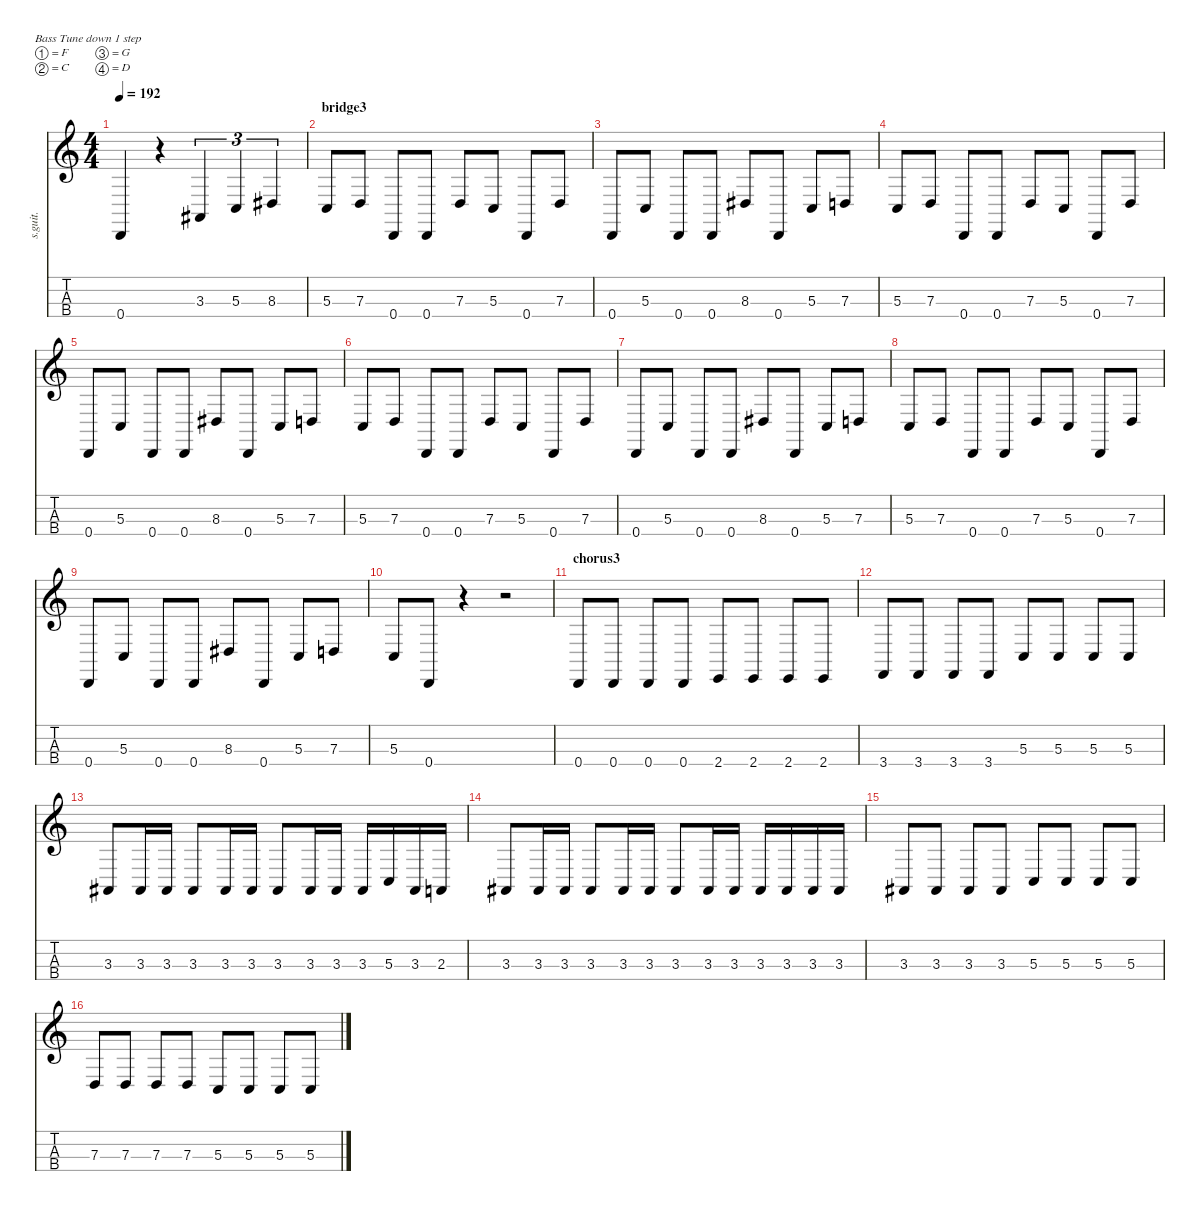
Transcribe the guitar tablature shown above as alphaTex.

\defaultSystemsLayout 4
\hideDynamics
\bracketExtendMode nobrackets
\track ("Henkka Blacksmith" "s.guit.") {instrument electricbasspick}
\staff {score tabs}
\tuning (F2 C2 G1 D1)
\ts (4 4)
\tempo 192
\clef g2
\ks c
0.4.4{lyrics (0 "") lyrics (1 "") lyrics (2 "") lyrics (3 "") lyrics (4 "") dy f} r.4 3.3{acc #}.4{tu (3 2) lyrics (0 "") lyrics (1 "") lyrics (2 "") lyrics (3 "") lyrics (4 "")} 5.3.4{tu (3 2) lyrics (0 "") lyrics (1 "") lyrics (2 "") lyrics (3 "") lyrics (4 "")} 8.3{acc #}.4{tu (3 2) lyrics (0 "") lyrics (1 "") lyrics (2 "") lyrics (3 "") lyrics (4 "")} |
\section ("" "bridge3")
5.3.8{lyrics (0 "") lyrics (1 "") lyrics (2 "") lyrics (3 "") lyrics (4 "")} 7.3.8{lyrics (0 "") lyrics (1 "") lyrics (2 "") lyrics (3 "") lyrics (4 "")} 0.4.8{lyrics (0 "") lyrics (1 "") lyrics (2 "") lyrics (3 "") lyrics (4 "")} 0.4.8{lyrics (0 "") lyrics (1 "") lyrics (2 "") lyrics (3 "") lyrics (4 "")} 7.3.8{lyrics (0 "") lyrics (1 "") lyrics (2 "") lyrics (3 "") lyrics (4 "")} 5.3.8{lyrics (0 "") lyrics (1 "") lyrics (2 "") lyrics (3 "") lyrics (4 "")} 0.4.8{lyrics (0 "") lyrics (1 "") lyrics (2 "") lyrics (3 "") lyrics (4 "")} 7.3.8{lyrics (0 "") lyrics (1 "") lyrics (2 "") lyrics (3 "") lyrics (4 "")} |
0.4.8{lyrics (0 "") lyrics (1 "") lyrics (2 "") lyrics (3 "") lyrics (4 "")} 5.3.8{lyrics (0 "") lyrics (1 "") lyrics (2 "") lyrics (3 "") lyrics (4 "")} 0.4.8{lyrics (0 "") lyrics (1 "") lyrics (2 "") lyrics (3 "") lyrics (4 "")} 0.4.8{lyrics (0 "") lyrics (1 "") lyrics (2 "") lyrics (3 "") lyrics (4 "")} 8.3{acc #}.8{lyrics (0 "") lyrics (1 "") lyrics (2 "") lyrics (3 "") lyrics (4 "")} 0.4.8{lyrics (0 "") lyrics (1 "") lyrics (2 "") lyrics (3 "") lyrics (4 "")} 5.3.8{lyrics (0 "") lyrics (1 "") lyrics (2 "") lyrics (3 "") lyrics (4 "")} 7.3.8{lyrics (0 "") lyrics (1 "") lyrics (2 "") lyrics (3 "") lyrics (4 "")} |
5.3.8{lyrics (0 "") lyrics (1 "") lyrics (2 "") lyrics (3 "") lyrics (4 "")} 7.3.8{lyrics (0 "") lyrics (1 "") lyrics (2 "") lyrics (3 "") lyrics (4 "")} 0.4.8{lyrics (0 "") lyrics (1 "") lyrics (2 "") lyrics (3 "") lyrics (4 "")} 0.4.8{lyrics (0 "") lyrics (1 "") lyrics (2 "") lyrics (3 "") lyrics (4 "")} 7.3.8{lyrics (0 "") lyrics (1 "") lyrics (2 "") lyrics (3 "") lyrics (4 "")} 5.3.8{lyrics (0 "") lyrics (1 "") lyrics (2 "") lyrics (3 "") lyrics (4 "")} 0.4.8{lyrics (0 "") lyrics (1 "") lyrics (2 "") lyrics (3 "") lyrics (4 "")} 7.3.8{lyrics (0 "") lyrics (1 "") lyrics (2 "") lyrics (3 "") lyrics (4 "")} |
0.4.8{lyrics (0 "") lyrics (1 "") lyrics (2 "") lyrics (3 "") lyrics (4 "")} 5.3.8{lyrics (0 "") lyrics (1 "") lyrics (2 "") lyrics (3 "") lyrics (4 "")} 0.4.8{lyrics (0 "") lyrics (1 "") lyrics (2 "") lyrics (3 "") lyrics (4 "")} 0.4.8{lyrics (0 "") lyrics (1 "") lyrics (2 "") lyrics (3 "") lyrics (4 "")} 8.3{acc #}.8{lyrics (0 "") lyrics (1 "") lyrics (2 "") lyrics (3 "") lyrics (4 "")} 0.4.8{lyrics (0 "") lyrics (1 "") lyrics (2 "") lyrics (3 "") lyrics (4 "")} 5.3.8{lyrics (0 "") lyrics (1 "") lyrics (2 "") lyrics (3 "") lyrics (4 "")} 7.3.8{lyrics (0 "") lyrics (1 "") lyrics (2 "") lyrics (3 "") lyrics (4 "")} |
5.3.8{lyrics (0 "") lyrics (1 "") lyrics (2 "") lyrics (3 "") lyrics (4 "")} 7.3.8{lyrics (0 "") lyrics (1 "") lyrics (2 "") lyrics (3 "") lyrics (4 "")} 0.4.8{lyrics (0 "") lyrics (1 "") lyrics (2 "") lyrics (3 "") lyrics (4 "")} 0.4.8{lyrics (0 "") lyrics (1 "") lyrics (2 "") lyrics (3 "") lyrics (4 "")} 7.3.8{lyrics (0 "") lyrics (1 "") lyrics (2 "") lyrics (3 "") lyrics (4 "")} 5.3.8{lyrics (0 "") lyrics (1 "") lyrics (2 "") lyrics (3 "") lyrics (4 "")} 0.4.8{lyrics (0 "") lyrics (1 "") lyrics (2 "") lyrics (3 "") lyrics (4 "")} 7.3.8{lyrics (0 "") lyrics (1 "") lyrics (2 "") lyrics (3 "") lyrics (4 "")} |
0.4.8{lyrics (0 "") lyrics (1 "") lyrics (2 "") lyrics (3 "") lyrics (4 "")} 5.3.8{lyrics (0 "") lyrics (1 "") lyrics (2 "") lyrics (3 "") lyrics (4 "")} 0.4.8{lyrics (0 "") lyrics (1 "") lyrics (2 "") lyrics (3 "") lyrics (4 "")} 0.4.8{lyrics (0 "") lyrics (1 "") lyrics (2 "") lyrics (3 "") lyrics (4 "")} 8.3{acc #}.8{lyrics (0 "") lyrics (1 "") lyrics (2 "") lyrics (3 "") lyrics (4 "")} 0.4.8{lyrics (0 "") lyrics (1 "") lyrics (2 "") lyrics (3 "") lyrics (4 "")} 5.3.8{lyrics (0 "") lyrics (1 "") lyrics (2 "") lyrics (3 "") lyrics (4 "")} 7.3.8{lyrics (0 "") lyrics (1 "") lyrics (2 "") lyrics (3 "") lyrics (4 "")} |
5.3.8{lyrics (0 "") lyrics (1 "") lyrics (2 "") lyrics (3 "") lyrics (4 "")} 7.3.8{lyrics (0 "") lyrics (1 "") lyrics (2 "") lyrics (3 "") lyrics (4 "")} 0.4.8{lyrics (0 "") lyrics (1 "") lyrics (2 "") lyrics (3 "") lyrics (4 "")} 0.4.8{lyrics (0 "") lyrics (1 "") lyrics (2 "") lyrics (3 "") lyrics (4 "")} 7.3.8{lyrics (0 "") lyrics (1 "") lyrics (2 "") lyrics (3 "") lyrics (4 "")} 5.3.8{lyrics (0 "") lyrics (1 "") lyrics (2 "") lyrics (3 "") lyrics (4 "")} 0.4.8{lyrics (0 "") lyrics (1 "") lyrics (2 "") lyrics (3 "") lyrics (4 "")} 7.3.8{lyrics (0 "") lyrics (1 "") lyrics (2 "") lyrics (3 "") lyrics (4 "")} |
0.4.8{lyrics (0 "") lyrics (1 "") lyrics (2 "") lyrics (3 "") lyrics (4 "")} 5.3.8{lyrics (0 "") lyrics (1 "") lyrics (2 "") lyrics (3 "") lyrics (4 "")} 0.4.8{lyrics (0 "") lyrics (1 "") lyrics (2 "") lyrics (3 "") lyrics (4 "")} 0.4.8{lyrics (0 "") lyrics (1 "") lyrics (2 "") lyrics (3 "") lyrics (4 "")} 8.3{acc #}.8{lyrics (0 "") lyrics (1 "") lyrics (2 "") lyrics (3 "") lyrics (4 "")} 0.4.8{lyrics (0 "") lyrics (1 "") lyrics (2 "") lyrics (3 "") lyrics (4 "")} 5.3.8{lyrics (0 "") lyrics (1 "") lyrics (2 "") lyrics (3 "") lyrics (4 "")} 7.3.8{lyrics (0 "") lyrics (1 "") lyrics (2 "") lyrics (3 "") lyrics (4 "")} |
5.3.8{lyrics (0 "") lyrics (1 "") lyrics (2 "") lyrics (3 "") lyrics (4 "")} 0.4.8{lyrics (0 "") lyrics (1 "") lyrics (2 "") lyrics (3 "") lyrics (4 "")} r.4 r.2 |
\section ("" "chorus3")
0.4.8{lyrics (0 "") lyrics (1 "") lyrics (2 "") lyrics (3 "") lyrics (4 "")} 0.4.8{lyrics (0 "") lyrics (1 "") lyrics (2 "") lyrics (3 "") lyrics (4 "")} 0.4.8{lyrics (0 "") lyrics (1 "") lyrics (2 "") lyrics (3 "") lyrics (4 "")} 0.4.8{lyrics (0 "") lyrics (1 "") lyrics (2 "") lyrics (3 "") lyrics (4 "")} 2.4.8{lyrics (0 "") lyrics (1 "") lyrics (2 "") lyrics (3 "") lyrics (4 "")} 2.4.8{lyrics (0 "") lyrics (1 "") lyrics (2 "") lyrics (3 "") lyrics (4 "")} 2.4.8{lyrics (0 "") lyrics (1 "") lyrics (2 "") lyrics (3 "") lyrics (4 "")} 2.4.8{lyrics (0 "") lyrics (1 "") lyrics (2 "") lyrics (3 "") lyrics (4 "")} |
3.4.8{lyrics (0 "") lyrics (1 "") lyrics (2 "") lyrics (3 "") lyrics (4 "")} 3.4.8{lyrics (0 "") lyrics (1 "") lyrics (2 "") lyrics (3 "") lyrics (4 "")} 3.4.8{lyrics (0 "") lyrics (1 "") lyrics (2 "") lyrics (3 "") lyrics (4 "")} 3.4.8{lyrics (0 "") lyrics (1 "") lyrics (2 "") lyrics (3 "") lyrics (4 "")} 5.3.8{lyrics (0 "") lyrics (1 "") lyrics (2 "") lyrics (3 "") lyrics (4 "")} 5.3.8{lyrics (0 "") lyrics (1 "") lyrics (2 "") lyrics (3 "") lyrics (4 "")} 5.3.8{lyrics (0 "") lyrics (1 "") lyrics (2 "") lyrics (3 "") lyrics (4 "")} 5.3.8{lyrics (0 "") lyrics (1 "") lyrics (2 "") lyrics (3 "") lyrics (4 "")} |
3.3{acc #}.8{lyrics (0 "") lyrics (1 "") lyrics (2 "") lyrics (3 "") lyrics (4 "")} 3.3{acc #}.16{lyrics (0 "") lyrics (1 "") lyrics (2 "") lyrics (3 "") lyrics (4 "")} 3.3{acc #}.16{lyrics (0 "") lyrics (1 "") lyrics (2 "") lyrics (3 "") lyrics (4 "")} 3.3{acc #}.8{lyrics (0 "") lyrics (1 "") lyrics (2 "") lyrics (3 "") lyrics (4 "")} 3.3{acc #}.16{lyrics (0 "") lyrics (1 "") lyrics (2 "") lyrics (3 "") lyrics (4 "")} 3.3{acc #}.16{lyrics (0 "") lyrics (1 "") lyrics (2 "") lyrics (3 "") lyrics (4 "")} 3.3{acc #}.8{lyrics (0 "") lyrics (1 "") lyrics (2 "") lyrics (3 "") lyrics (4 "")} 3.3{acc #}.16{lyrics (0 "") lyrics (1 "") lyrics (2 "") lyrics (3 "") lyrics (4 "")} 3.3{acc #}.16{lyrics (0 "") lyrics (1 "") lyrics (2 "") lyrics (3 "") lyrics (4 "")} 3.3{acc #}.16{lyrics (0 "") lyrics (1 "") lyrics (2 "") lyrics (3 "") lyrics (4 "")} 5.3.16{lyrics (0 "") lyrics (1 "") lyrics (2 "") lyrics (3 "") lyrics (4 "")} 3.3{acc #}.16{lyrics (0 "") lyrics (1 "") lyrics (2 "") lyrics (3 "") lyrics (4 "")} 2.3.16{lyrics (0 "") lyrics (1 "") lyrics (2 "") lyrics (3 "") lyrics (4 "")} |
3.3{acc #}.8{lyrics (0 "") lyrics (1 "") lyrics (2 "") lyrics (3 "") lyrics (4 "")} 3.3{acc #}.16{lyrics (0 "") lyrics (1 "") lyrics (2 "") lyrics (3 "") lyrics (4 "")} 3.3{acc #}.16{lyrics (0 "") lyrics (1 "") lyrics (2 "") lyrics (3 "") lyrics (4 "")} 3.3{acc #}.8{lyrics (0 "") lyrics (1 "") lyrics (2 "") lyrics (3 "") lyrics (4 "")} 3.3{acc #}.16{lyrics (0 "") lyrics (1 "") lyrics (2 "") lyrics (3 "") lyrics (4 "")} 3.3{acc #}.16{lyrics (0 "") lyrics (1 "") lyrics (2 "") lyrics (3 "") lyrics (4 "")} 3.3{acc #}.8{lyrics (0 "") lyrics (1 "") lyrics (2 "") lyrics (3 "") lyrics (4 "")} 3.3{acc #}.16{lyrics (0 "") lyrics (1 "") lyrics (2 "") lyrics (3 "") lyrics (4 "")} 3.3{acc #}.16{lyrics (0 "") lyrics (1 "") lyrics (2 "") lyrics (3 "") lyrics (4 "")} 3.3{acc #}.16{lyrics (0 "") lyrics (1 "") lyrics (2 "") lyrics (3 "") lyrics (4 "")} 3.3{acc #}.16{lyrics (0 "") lyrics (1 "") lyrics (2 "") lyrics (3 "") lyrics (4 "")} 3.3{acc #}.16{lyrics (0 "") lyrics (1 "") lyrics (2 "") lyrics (3 "") lyrics (4 "")} 3.3{acc #}.16{lyrics (0 "") lyrics (1 "") lyrics (2 "") lyrics (3 "") lyrics (4 "")} |
3.3{acc #}.8{lyrics (0 "") lyrics (1 "") lyrics (2 "") lyrics (3 "") lyrics (4 "")} 3.3{acc #}.8{lyrics (0 "") lyrics (1 "") lyrics (2 "") lyrics (3 "") lyrics (4 "")} 3.3{acc #}.8{lyrics (0 "") lyrics (1 "") lyrics (2 "") lyrics (3 "") lyrics (4 "")} 3.3{acc #}.8{lyrics (0 "") lyrics (1 "") lyrics (2 "") lyrics (3 "") lyrics (4 "")} 5.3.8{lyrics (0 "") lyrics (1 "") lyrics (2 "") lyrics (3 "") lyrics (4 "")} 5.3.8{lyrics (0 "") lyrics (1 "") lyrics (2 "") lyrics (3 "") lyrics (4 "")} 5.3.8{lyrics (0 "") lyrics (1 "") lyrics (2 "") lyrics (3 "") lyrics (4 "")} 5.3.8{lyrics (0 "") lyrics (1 "") lyrics (2 "") lyrics (3 "") lyrics (4 "")} |
7.3.8{lyrics (0 "") lyrics (1 "") lyrics (2 "") lyrics (3 "") lyrics (4 "")} 7.3.8{lyrics (0 "") lyrics (1 "") lyrics (2 "") lyrics (3 "") lyrics (4 "")} 7.3.8{lyrics (0 "") lyrics (1 "") lyrics (2 "") lyrics (3 "") lyrics (4 "")} 7.3.8{lyrics (0 "") lyrics (1 "") lyrics (2 "") lyrics (3 "") lyrics (4 "")} 5.3.8{lyrics (0 "") lyrics (1 "") lyrics (2 "") lyrics (3 "") lyrics (4 "")} 5.3.8{lyrics (0 "") lyrics (1 "") lyrics (2 "") lyrics (3 "") lyrics (4 "")} 5.3.8{lyrics (0 "") lyrics (1 "") lyrics (2 "") lyrics (3 "") lyrics (4 "")} 5.3.8{lyrics (0 "") lyrics (1 "") lyrics (2 "") lyrics (3 "") lyrics (4 "")}
